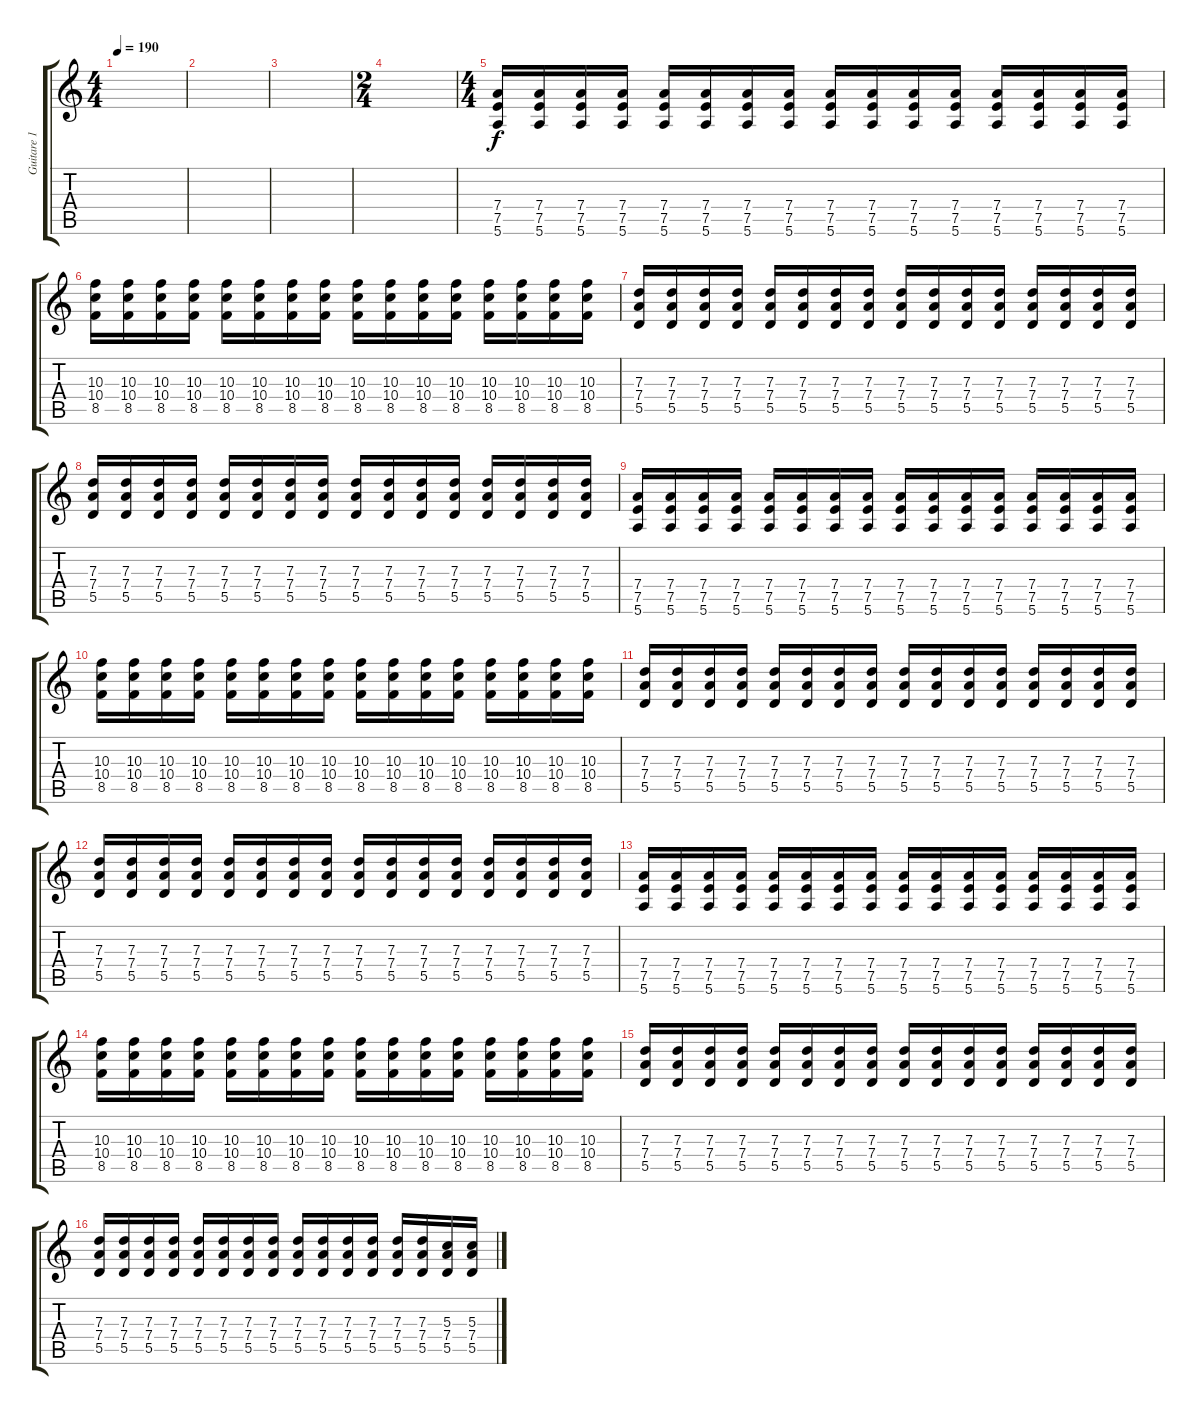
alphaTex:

\track ("Guitare 1" "Guitare 1") {instrument distortionguitar}
\staff {score tabs}
\tuning (E4 B3 G3 D3 A2 E2) {hide}
\ts (4 4)
\tempo 190
\clef g2
\ks c
|
|
|
\ts (2 4)
|
\ts (4 4)
(7.4 7.5 5.6).16 (7.4 7.5 5.6).16 (7.4 7.5 5.6).16 (7.4 7.5 5.6).16 (7.4 7.5 5.6).16 (7.4 7.5 5.6).16 (7.4 7.5 5.6).16 (7.4 7.5 5.6).16 (7.4 7.5 5.6).16 (7.4 7.5 5.6).16 (7.4 7.5 5.6).16 (7.4 7.5 5.6).16 (7.4 7.5 5.6).16 (7.4 7.5 5.6).16 (7.4 7.5 5.6).16 (7.4 7.5 5.6).16 |
(10.3 10.4 8.5).16 (10.3 10.4 8.5).16 (10.3 10.4 8.5).16 (10.3 10.4 8.5).16 (10.3 10.4 8.5).16 (10.3 10.4 8.5).16 (10.3 10.4 8.5).16 (10.3 10.4 8.5).16 (10.3 10.4 8.5).16 (10.3 10.4 8.5).16 (10.3 10.4 8.5).16 (10.3 10.4 8.5).16 (10.3 10.4 8.5).16 (10.3 10.4 8.5).16 (10.3 10.4 8.5).16 (10.3 10.4 8.5).16 |
(7.3 7.4 5.5).16 (7.3 7.4 5.5).16 (7.3 7.4 5.5).16 (7.3 7.4 5.5).16 (7.3 7.4 5.5).16 (7.3 7.4 5.5).16 (7.3 7.4 5.5).16 (7.3 7.4 5.5).16 (7.3 7.4 5.5).16 (7.3 7.4 5.5).16 (7.3 7.4 5.5).16 (7.3 7.4 5.5).16 (7.3 7.4 5.5).16 (7.3 7.4 5.5).16 (7.3 7.4 5.5).16 (7.3 7.4 5.5).16 |
(7.3 7.4 5.5).16 (7.3 7.4 5.5).16 (7.3 7.4 5.5).16 (7.3 7.4 5.5).16 (7.3 7.4 5.5).16 (7.3 7.4 5.5).16 (7.3 7.4 5.5).16 (7.3 7.4 5.5).16 (7.3 7.4 5.5).16 (7.3 7.4 5.5).16 (7.3 7.4 5.5).16 (7.3 7.4 5.5).16 (7.3 7.4 5.5).16 (7.3 7.4 5.5).16 (7.3 7.4 5.5).16 (7.3 7.4 5.5).16 |
(7.4 7.5 5.6).16 (7.4 7.5 5.6).16 (7.4 7.5 5.6).16 (7.4 7.5 5.6).16 (7.4 7.5 5.6).16 (7.4 7.5 5.6).16 (7.4 7.5 5.6).16 (7.4 7.5 5.6).16 (7.4 7.5 5.6).16 (7.4 7.5 5.6).16 (7.4 7.5 5.6).16 (7.4 7.5 5.6).16 (7.4 7.5 5.6).16 (7.4 7.5 5.6).16 (7.4 7.5 5.6).16 (7.4 7.5 5.6).16 |
(10.3 10.4 8.5).16 (10.3 10.4 8.5).16 (10.3 10.4 8.5).16 (10.3 10.4 8.5).16 (10.3 10.4 8.5).16 (10.3 10.4 8.5).16 (10.3 10.4 8.5).16 (10.3 10.4 8.5).16 (10.3 10.4 8.5).16 (10.3 10.4 8.5).16 (10.3 10.4 8.5).16 (10.3 10.4 8.5).16 (10.3 10.4 8.5).16 (10.3 10.4 8.5).16 (10.3 10.4 8.5).16 (10.3 10.4 8.5).16 |
(7.3 7.4 5.5).16 (7.3 7.4 5.5).16 (7.3 7.4 5.5).16 (7.3 7.4 5.5).16 (7.3 7.4 5.5).16 (7.3 7.4 5.5).16 (7.3 7.4 5.5).16 (7.3 7.4 5.5).16 (7.3 7.4 5.5).16 (7.3 7.4 5.5).16 (7.3 7.4 5.5).16 (7.3 7.4 5.5).16 (7.3 7.4 5.5).16 (7.3 7.4 5.5).16 (7.3 7.4 5.5).16 (7.3 7.4 5.5).16 |
(7.3 7.4 5.5).16 (7.3 7.4 5.5).16 (7.3 7.4 5.5).16 (7.3 7.4 5.5).16 (7.3 7.4 5.5).16 (7.3 7.4 5.5).16 (7.3 7.4 5.5).16 (7.3 7.4 5.5).16 (7.3 7.4 5.5).16 (7.3 7.4 5.5).16 (7.3 7.4 5.5).16 (7.3 7.4 5.5).16 (7.3 7.4 5.5).16 (7.3 7.4 5.5).16 (7.3 7.4 5.5).16 (7.3 7.4 5.5).16 |
(7.4 7.5 5.6).16 (7.4 7.5 5.6).16 (7.4 7.5 5.6).16 (7.4 7.5 5.6).16 (7.4 7.5 5.6).16 (7.4 7.5 5.6).16 (7.4 7.5 5.6).16 (7.4 7.5 5.6).16 (7.4 7.5 5.6).16 (7.4 7.5 5.6).16 (7.4 7.5 5.6).16 (7.4 7.5 5.6).16 (7.4 7.5 5.6).16 (7.4 7.5 5.6).16 (7.4 7.5 5.6).16 (7.4 7.5 5.6).16 |
(10.3 10.4 8.5).16 (10.3 10.4 8.5).16 (10.3 10.4 8.5).16 (10.3 10.4 8.5).16 (10.3 10.4 8.5).16 (10.3 10.4 8.5).16 (10.3 10.4 8.5).16 (10.3 10.4 8.5).16 (10.3 10.4 8.5).16 (10.3 10.4 8.5).16 (10.3 10.4 8.5).16 (10.3 10.4 8.5).16 (10.3 10.4 8.5).16 (10.3 10.4 8.5).16 (10.3 10.4 8.5).16 (10.3 10.4 8.5).16 |
(7.3 7.4 5.5).16 (7.3 7.4 5.5).16 (7.3 7.4 5.5).16 (7.3 7.4 5.5).16 (7.3 7.4 5.5).16 (7.3 7.4 5.5).16 (7.3 7.4 5.5).16 (7.3 7.4 5.5).16 (7.3 7.4 5.5).16 (7.3 7.4 5.5).16 (7.3 7.4 5.5).16 (7.3 7.4 5.5).16 (7.3 7.4 5.5).16 (7.3 7.4 5.5).16 (7.3 7.4 5.5).16 (7.3 7.4 5.5).16 |
(7.3 7.4 5.5).16 (7.3 7.4 5.5).16 (7.3 7.4 5.5).16 (7.3 7.4 5.5).16 (7.3 7.4 5.5).16 (7.3 7.4 5.5).16 (7.3 7.4 5.5).16 (7.3 7.4 5.5).16 (7.3 7.4 5.5).16 (7.3 7.4 5.5).16 (7.3 7.4 5.5).16 (7.3 7.4 5.5).16 (7.3 7.4 5.5).16 (7.3 7.4 5.5).16 (5.3 7.4 5.5).16 (5.3 7.4 5.5).16
